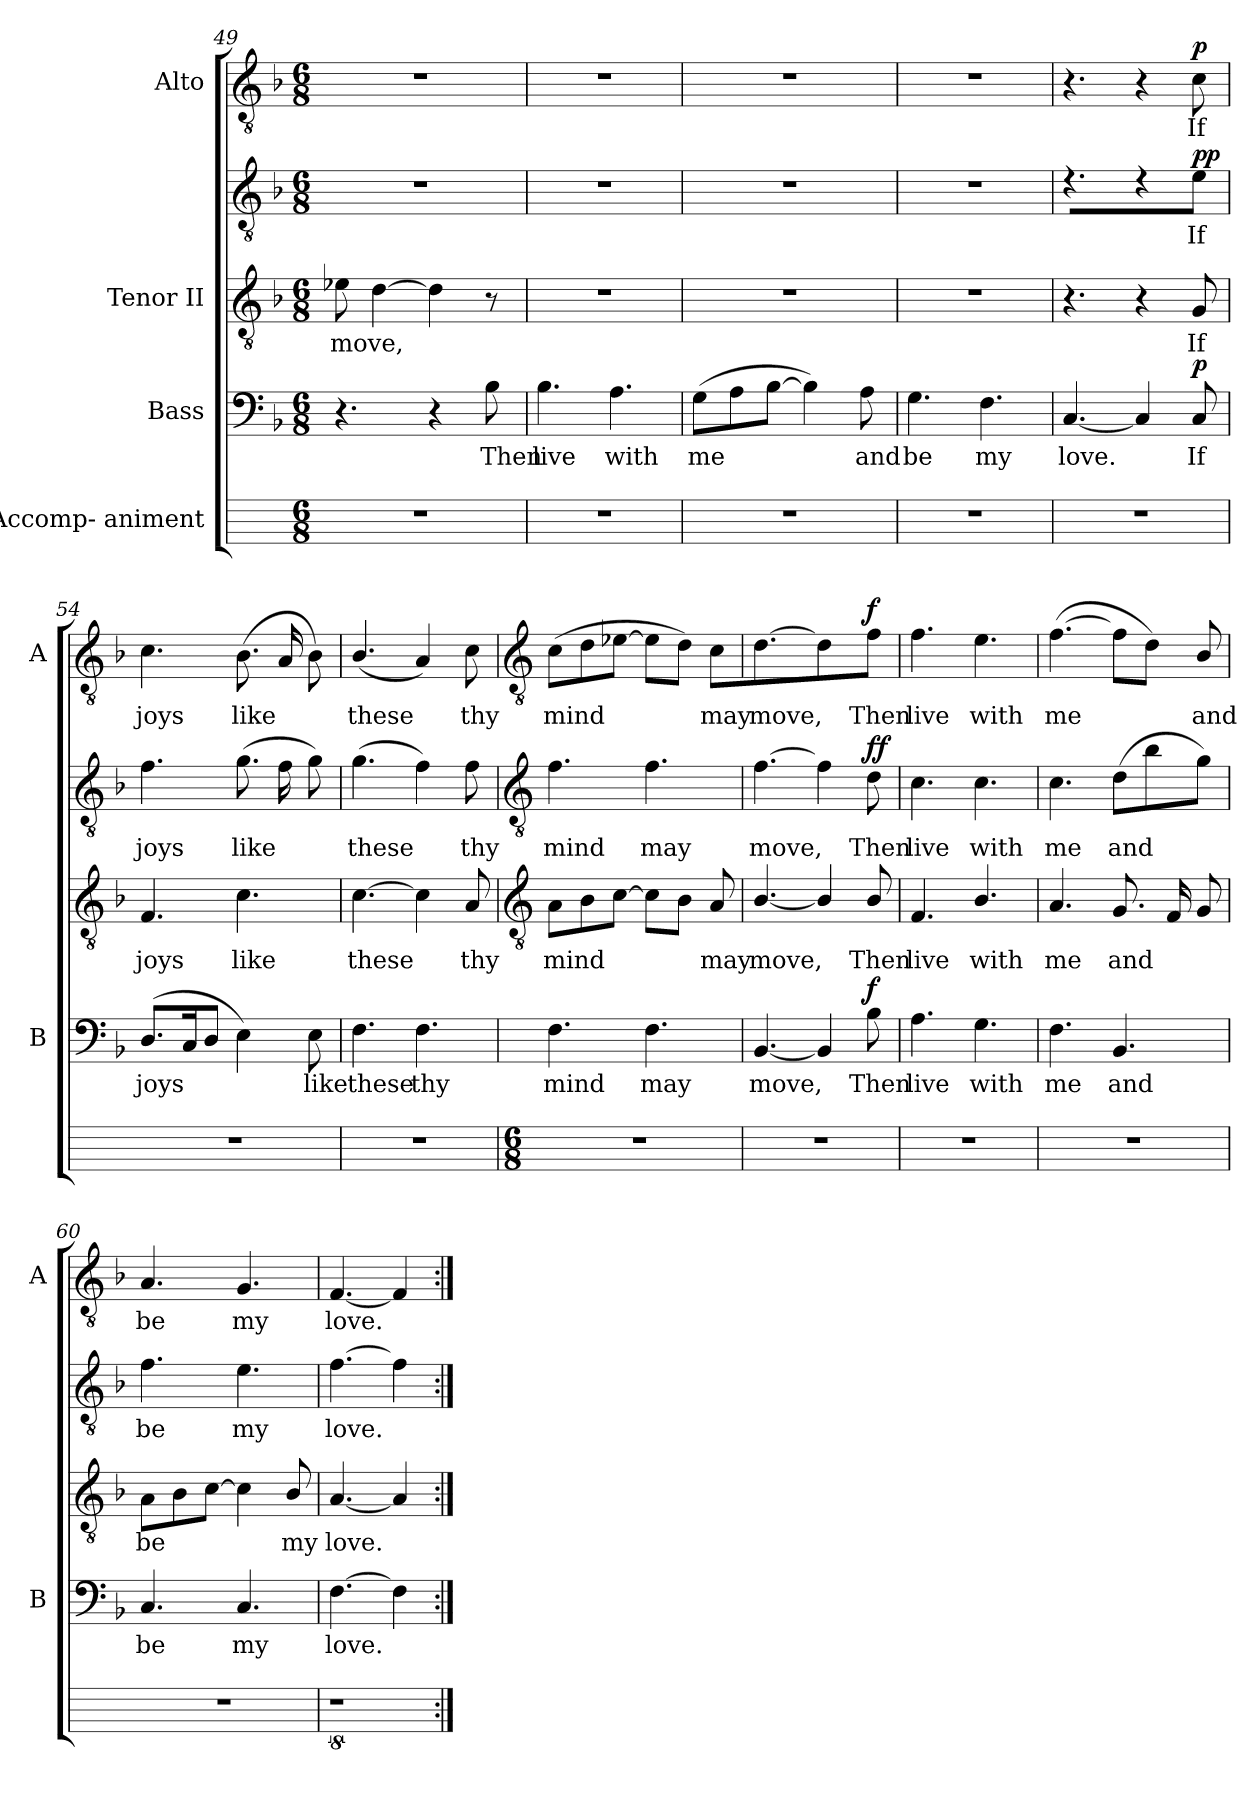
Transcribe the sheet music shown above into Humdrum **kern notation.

**kern	**kern	**text	**dynam	**kern	**text	**kern	**text	**dynam	**kern	**text	**dynam
*part4	*part3	*part3	*part3	*part2	*part2	*part2	*part2	*part2	*part1	*part1	*part1
*staff5	*staff4	*staff4	*staff4	*staff3	*staff3	*staff2	*staff2	*staff2/3	*staff1	*staff1	*staff1
*I"Accomp- animent	*I"Bass	*	*	*I"Tenor II	*	*	*	*	*I"Alto	*	*
*	*I'B	*	*	*	*	*	*	*	*I'A	*	*
!!LO:LB:g=z
*	*clefF4	*	*	*clefGv2	*	*clefGv2	*	*	*clefGv2	*	*
*	*k[b-]	*	*	*k[b-]	*	*k[b-]	*	*	*k[b-]	*	*
*	*F:	*	*	*F:	*	*F:	*	*	*F:	*	*
*M6/8	*M6/8	*	*	*M6/8	*	*M6/8	*	*	*M6/8	*	*
=49	=49	=49	=49	=49	=49	=49	=49	=49	=49	=49	=49
!	!	!	!	!	!LO:LY:b	!LO:N:vis=1	!	!	!LO:N:vis=1	!	!
2.r	4.r	.	.	8e-XL	move,	2.r	.	.	2.r	.	.
.	.	.	.	[4d	.	.	.	.	.	.	.
.	4r	.	.	4d]	.	.	.	.	.	.	.
!	!	!LO:LY:b	!	!	!	!	!	!	!	!	!
.	8B-	Then	.	8r	.	.	.	.	.	.	.
=50	=50	=50	=50	=50	=50	=50	=50	=50	=50	=50	=50
!	!	!LO:LY:b	!	!LO:N:vis=1	!	!LO:N:vis=1	!	!	!LO:N:vis=1	!	!
2.r	4.B-	live	.	2.r	.	2.r	.	.	2.r	.	.
!	!	!LO:LY:b	!	!	!	!	!	!	!	!	!
.	4.A	with	.	.	.	.	.	.	.	.	.
=51	=51	=51	=51	=51	=51	=51	=51	=51	=51	=51	=51
!	!	!LO:LY:b	!	!LO:N:vis=1	!	!LO:N:vis=1	!	!	!LO:N:vis=1	!	!
2.r	(>8GL	me	.	2.r	.	2.r	.	.	2.r	.	.
.	8A	.	.	.	.	.	.	.	.	.	.
.	[8B-J	.	.	.	.	.	.	.	.	.	.
.	4B-])	.	.	.	.	.	.	.	.	.	.
!	!	!LO:LY:b	!	!	!	!	!	!	!	!	!
.	8A	and	.	.	.	.	.	.	.	.	.
=52	=52	=52	=52	=52	=52	=52	=52	=52	=52	=52	=52
!	!	!LO:LY:b	!	!LO:N:vis=1	!	!LO:N:vis=1	!	!	!LO:N:vis=1	!	!
2.r	4.G	be	.	2.r	.	2.r	.	.	2.r	.	.
!	!	!LO:LY:b	!	!	!	!	!	!	!	!	!
.	4.F	my	.	.	.	.	.	.	.	.	.
=53	=53	=53	=53	=53	=53	=53	=53	=53	=53	=53	=53
!	!	!LO:LY:b	!	!	!	!	!	!	!	!	!
2.r	[4.C	love.	.	4.r	.	4.r	.	.	4.r	.	.
.	4C]	.	.	4r	.	4r	.	.	4r	.	.
!	!	!LO:LY:b	!LO:DY:b	!	!LO:LY:b	!	!LO:LY:b	!LO:DY:b=2	!	!LO:LY:b	!
!	!	!	!	!	!	!	!	!LO:DY:n=1:b	!	!	!LO:DY:b
.	8C	If	p	8G	If	8eJ	If	p p	8c	If	p
=54	=54	=54	=54	=54	=54	=54	=54	=54	=54	=54	=54
!	!	!LO:LY:b	!	!	!LO:LY:b	!	!LO:LY:b	!	!	!LO:LY:b	!
2.r	(<8.DL	joys	.	4.F	joys	4.f	joys	.	4.c	joys	.
.	16C	.	.	.	.	.	.	.	.	.	.
.	8DJ	.	.	.	.	.	.	.	.	.	.
!	!	!	!	!	!LO:LY:b	!	!LO:LY:b	!	!	!LO:LY:b	!
.	4E)	.	.	4.c	like	(>8.gL	like	.	(<8.B-L	like	.
.	.	.	.	.	.	16fL	.	.	16AL	.	.
!	!	!LO:LY:b	!	!	!	!	!	!	!	!	!
.	8E	like	.	.	.	8gJ)	.	.	8B-J)	.	.
=55	=55	=55	=55	=55	=55	=55	=55	=55	=55	=55	=55
!	!	!LO:LY:b	!	!	!LO:LY:b	!	!LO:LY:b	!	!	!LO:LY:b	!
2.r	4.F	these	.	[4.c	these	(>4.g	these	.	(<4.B-/	these	.
!	!	!LO:LY:b	!	!	!	!	!	!	!	!	!
.	4.F	thy	.	4c]	.	4f)	.	.	4A)	.	.
!	!	!	!	!	!LO:LY:b	!	!LO:LY:b	!	!	!LO:LY:b	!
.	.	.	.	8A	thy	8f	thy	.	8c	thy	.
!!LO:LB:g=z
=56	=56	=56	=56	=56	=56	=56	=56	=56	=56	=56	=56
*	*	*	*	*clefGv2	*	*clefGv2	*	*	*clefGv2	*	*
*M6/8	*	*	*	*	*	*	*	*	*	*	*
!	!	!LO:LY:b	!	!	!LO:LY:b	!	!LO:LY:b	!	!	!LO:LY:b	!
2.r	4.F	mind	.	8AL	mind	4.f	mind	.	(>8cL	mind	.
.	.	.	.	8B-	.	.	.	.	8d	.	.
.	.	.	.	[8cJ	.	.	.	.	[8e-XJ	.	.
!	!	!LO:LY:b	!	!	!	!	!LO:LY:b	!	!	!	!
.	4.F	may	.	8cL]	.	4.f	may	.	8e-L]	.	.
.	.	.	.	8B-J	.	.	.	.	8dJ)	.	.
!	!	!	!	!	!LO:LY:b	!	!	!	!	!LO:LY:b	!
.	.	.	.	8A	may	.	.	.	8cL	may	.
=57	=57	=57	=57	=57	=57	=57	=57	=57	=57	=57	=57
!	!	!LO:LY:b	!	!	!LO:LY:b	!	!LO:LY:b	!	!	!LO:LY:b	!
2.r	[4.BB-	move,	.	[4.B-/	move,	[4.f	move,	.	[4.d	move,	.
.	4BB-]	.	.	4B-/]	.	4f]	.	.	4d]	.	.
!	!	!LO:LY:b	!LO:DY:b	!	!LO:LY:b	!	!LO:LY:b	!LO:DY:b=2	!	!LO:LY:b	!
!	!	!	!	!	!	!	!	!LO:DY:n=1:b	!	!	!LO:DY:b
.	8B-	Then	f	8B-/	Then	8d	Then	f f	8fJ	Then	f
=58	=58	=58	=58	=58	=58	=58	=58	=58	=58	=58	=58
!	!	!LO:LY:b	!	!	!LO:LY:b	!	!LO:LY:b	!	!	!LO:LY:b	!
2.r	4.A	live	.	4.F	live	4.c	live	.	4.f	live	.
!	!	!LO:LY:b	!	!	!LO:LY:b	!	!LO:LY:b	!	!	!LO:LY:b	!
.	4.G	with	.	4.B-/	with	4.c	with	.	4.e	with	.
=59	=59	=59	=59	=59	=59	=59	=59	=59	=59	=59	=59
!	!	!LO:LY:b	!	!	!LO:LY:b	!	!LO:LY:b	!	!	!LO:LY:b	!
2.r	4.F	me	.	4.A	me	4.c	me	.	(>[4.f	me	.
!	!	!LO:LY:b	!	!	!LO:LY:b	!	!LO:LY:b	!	!	!	!
.	4.BB-	and	.	8.GL	and	(>8dL	and	.	8fL]	.	.
.	.	.	.	.	.	8b-	.	.	8dJ)	.	.
.	.	.	.	16FL	.	.	.	.	.	.	.
!	!	!	!	!	!	!	!	!	!	!LO:LY:b	!
.	.	.	.	8GJ	.	8gJ)	.	.	8B-/	and	.
=60	=60	=60	=60	=60	=60	=60	=60	=60	=60	=60	=60
!	!	!LO:LY:b	!	!	!LO:LY:b	!	!LO:LY:b	!	!	!LO:LY:b	!
2.r	4.C	be	.	8AL	be	4.f	be	.	4.A	be	.
.	.	.	.	8B-	.	.	.	.	.	.	.
.	.	.	.	[8cJ	.	.	.	.	.	.	.
!	!	!LO:LY:b	!	!	!	!	!LO:LY:b	!	!	!LO:LY:b	!
.	4.C	my	.	4c]	.	4.e	my	.	4.G	my	.
!	!	!	!	!	!LO:LY:b	!	!	!	!	!	!
.	.	.	.	8B-/	my	.	.	.	.	.	.
=61	=61	=61	=61	=61	=61	=61	=61	=61	=61	=61	=61
!	!	!LO:LY:b	!	!	!LO:LY:b	!	!LO:LY:b	!	!	!LO:LY:b	!
8%5r	[4.F	love.	.	[4.A	love.	[4.f	love.	.	[4.F	love.	.
.	4F]	.	.	4A]	.	4f]	.	.	4F]	.	.
=:|!	=:|!	=:|!	=:|!	=:|!	=:|!	=:|!	=:|!	=:|!	=:|!	=:|!	=:|!
*-	*-	*-	*-	*-	*-	*-	*-	*-	*-	*-	*-
